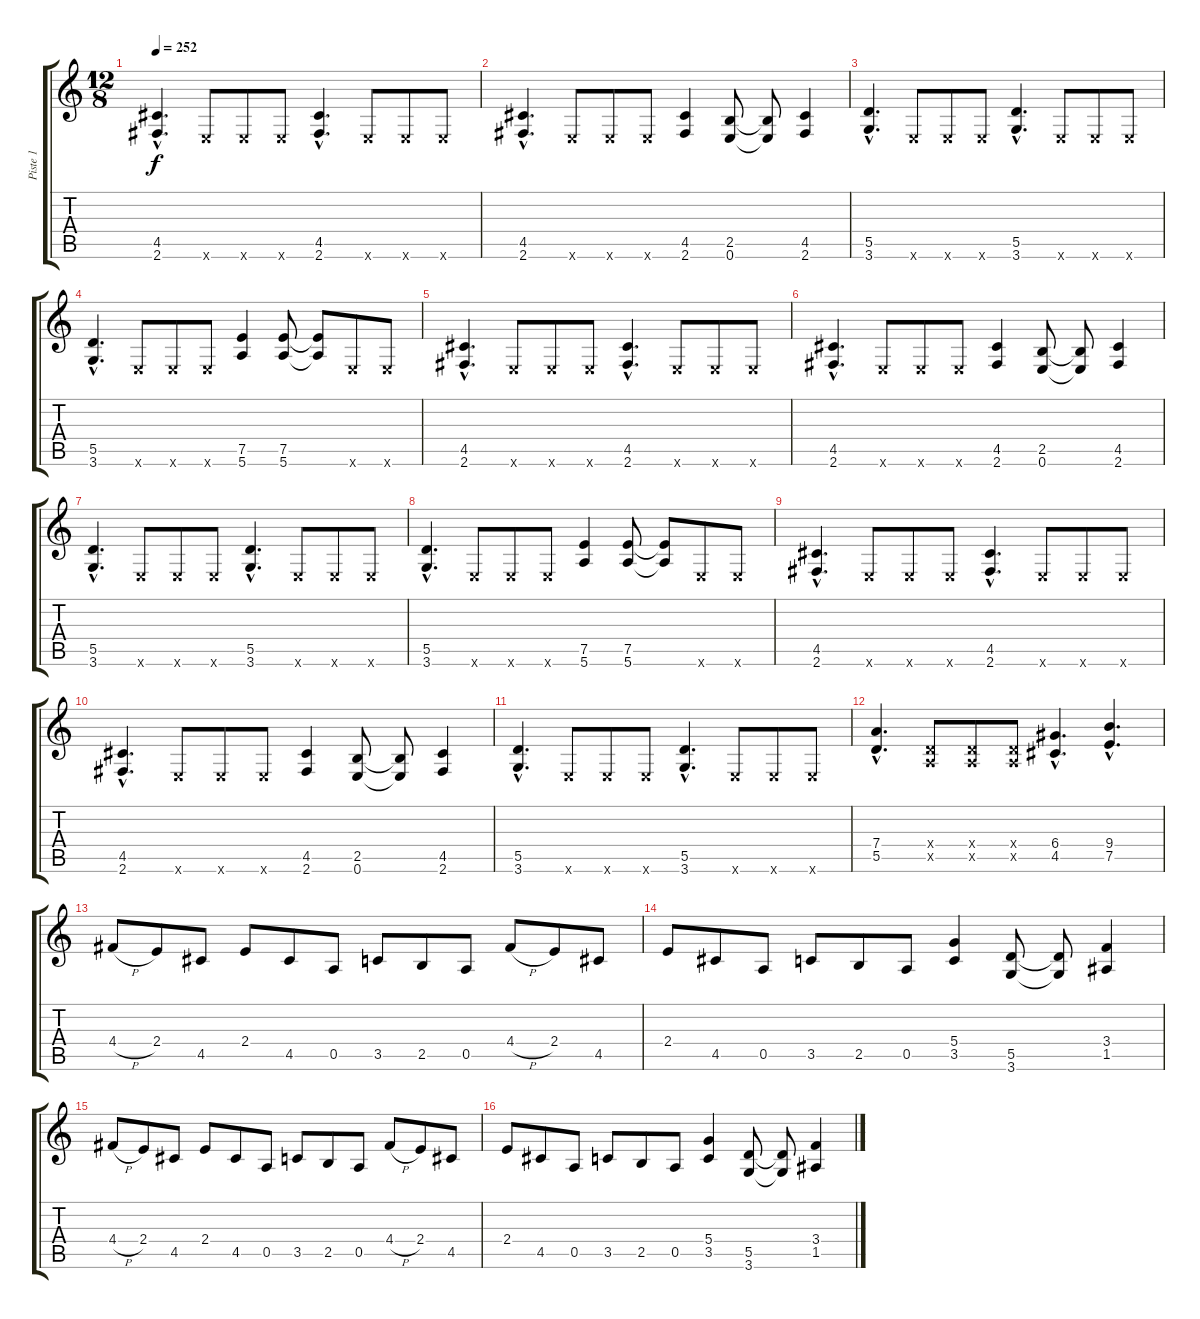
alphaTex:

\track ("Piste 1" "Piste 1") {instrument distortionguitar}
\staff {score tabs}
\tuning (E4 B3 G3 D3 A2 E2) {hide}
\ts (12 8)
\tempo 252
\clef g2
\ks c
(4.5{hac} 2.6{hac}).4{d dy f} 0.6{x}.8 0.6{x}.8 0.6{x}.8 (4.5{hac} 2.6{hac}).4{d} 0.6{x}.8 0.6{x}.8 0.6{x}.8 |
(4.5{hac} 2.6{hac}).4{d} 0.6{x}.8 0.6{x}.8 0.6{x}.8 (4.5 2.6).4 (2.5 0.6).8 (2.5{t} 0.6{t}).8 (4.5 2.6).4 |
(5.5{hac} 3.6{hac}).4{d} 0.6{x}.8 0.6{x}.8 0.6{x}.8 (5.5{hac} 3.6{hac}).4{d} 0.6{x}.8 0.6{x}.8 0.6{x}.8 |
(5.5{hac} 3.6{hac}).4{d} 0.6{x}.8 0.6{x}.8 0.6{x}.8 (7.5 5.6).4 (7.5 5.6).8 (7.5{t} 5.6{t}).8 0.6{x}.8 0.6{x}.8 |
(4.5{hac} 2.6{hac}).4{d} 0.6{x}.8 0.6{x}.8 0.6{x}.8 (4.5{hac} 2.6{hac}).4{d} 0.6{x}.8 0.6{x}.8 0.6{x}.8 |
(4.5{hac} 2.6{hac}).4{d} 0.6{x}.8 0.6{x}.8 0.6{x}.8 (4.5 2.6).4 (2.5 0.6).8 (2.5{t} 0.6{t}).8 (4.5 2.6).4 |
(5.5{hac} 3.6{hac}).4{d} 0.6{x}.8 0.6{x}.8 0.6{x}.8 (5.5{hac} 3.6{hac}).4{d} 0.6{x}.8 0.6{x}.8 0.6{x}.8 |
(5.5{hac} 3.6{hac}).4{d} 0.6{x}.8 0.6{x}.8 0.6{x}.8 (7.5 5.6).4 (7.5 5.6).8 (7.5{t} 5.6{t}).8 0.6{x}.8 0.6{x}.8 |
(4.5{hac} 2.6{hac}).4{d} 0.6{x}.8 0.6{x}.8 0.6{x}.8 (4.5{hac} 2.6{hac}).4{d} 0.6{x}.8 0.6{x}.8 0.6{x}.8 |
(4.5{hac} 2.6{hac}).4{d} 0.6{x}.8 0.6{x}.8 0.6{x}.8 (4.5 2.6).4 (2.5 0.6).8 (2.5{t} 0.6{t}).8 (4.5 2.6).4 |
(5.5{hac} 3.6{hac}).4{d} 0.6{x}.8 0.6{x}.8 0.6{x}.8 (5.5{hac} 3.6{hac}).4{d} 0.6{x}.8 0.6{x}.8 0.6{x}.8 |
(7.4{hac} 5.5{hac}).4{d} (0.4{x} 0.5{x}).8 (0.4{x} 0.5{x}).8 (0.4{x} 0.5{x}).8 (6.4{hac} 4.5{hac}).4{d} (9.4{hac} 7.5{hac}).4{d} |
4.4{h}.8 2.4.8 4.5.8 2.4.8 4.5.8 0.5.8 3.5.8 2.5.8 0.5.8 4.4{h}.8 2.4.8 4.5.8 |
2.4.8 4.5.8 0.5.8 3.5.8 2.5.8 0.5.8 (5.4 3.5).4 (5.5 3.6).8 (5.5{t} 3.6{t}).8 (3.4 1.5).4 |
4.4{h}.8 2.4.8 4.5.8 2.4.8 4.5.8 0.5.8 3.5.8 2.5.8 0.5.8 4.4{h}.8 2.4.8 4.5.8 |
2.4.8 4.5.8 0.5.8 3.5.8 2.5.8 0.5.8 (5.4 3.5).4 (5.5 3.6).8 (5.5{t} 3.6{t}).8 (3.4 1.5).4
